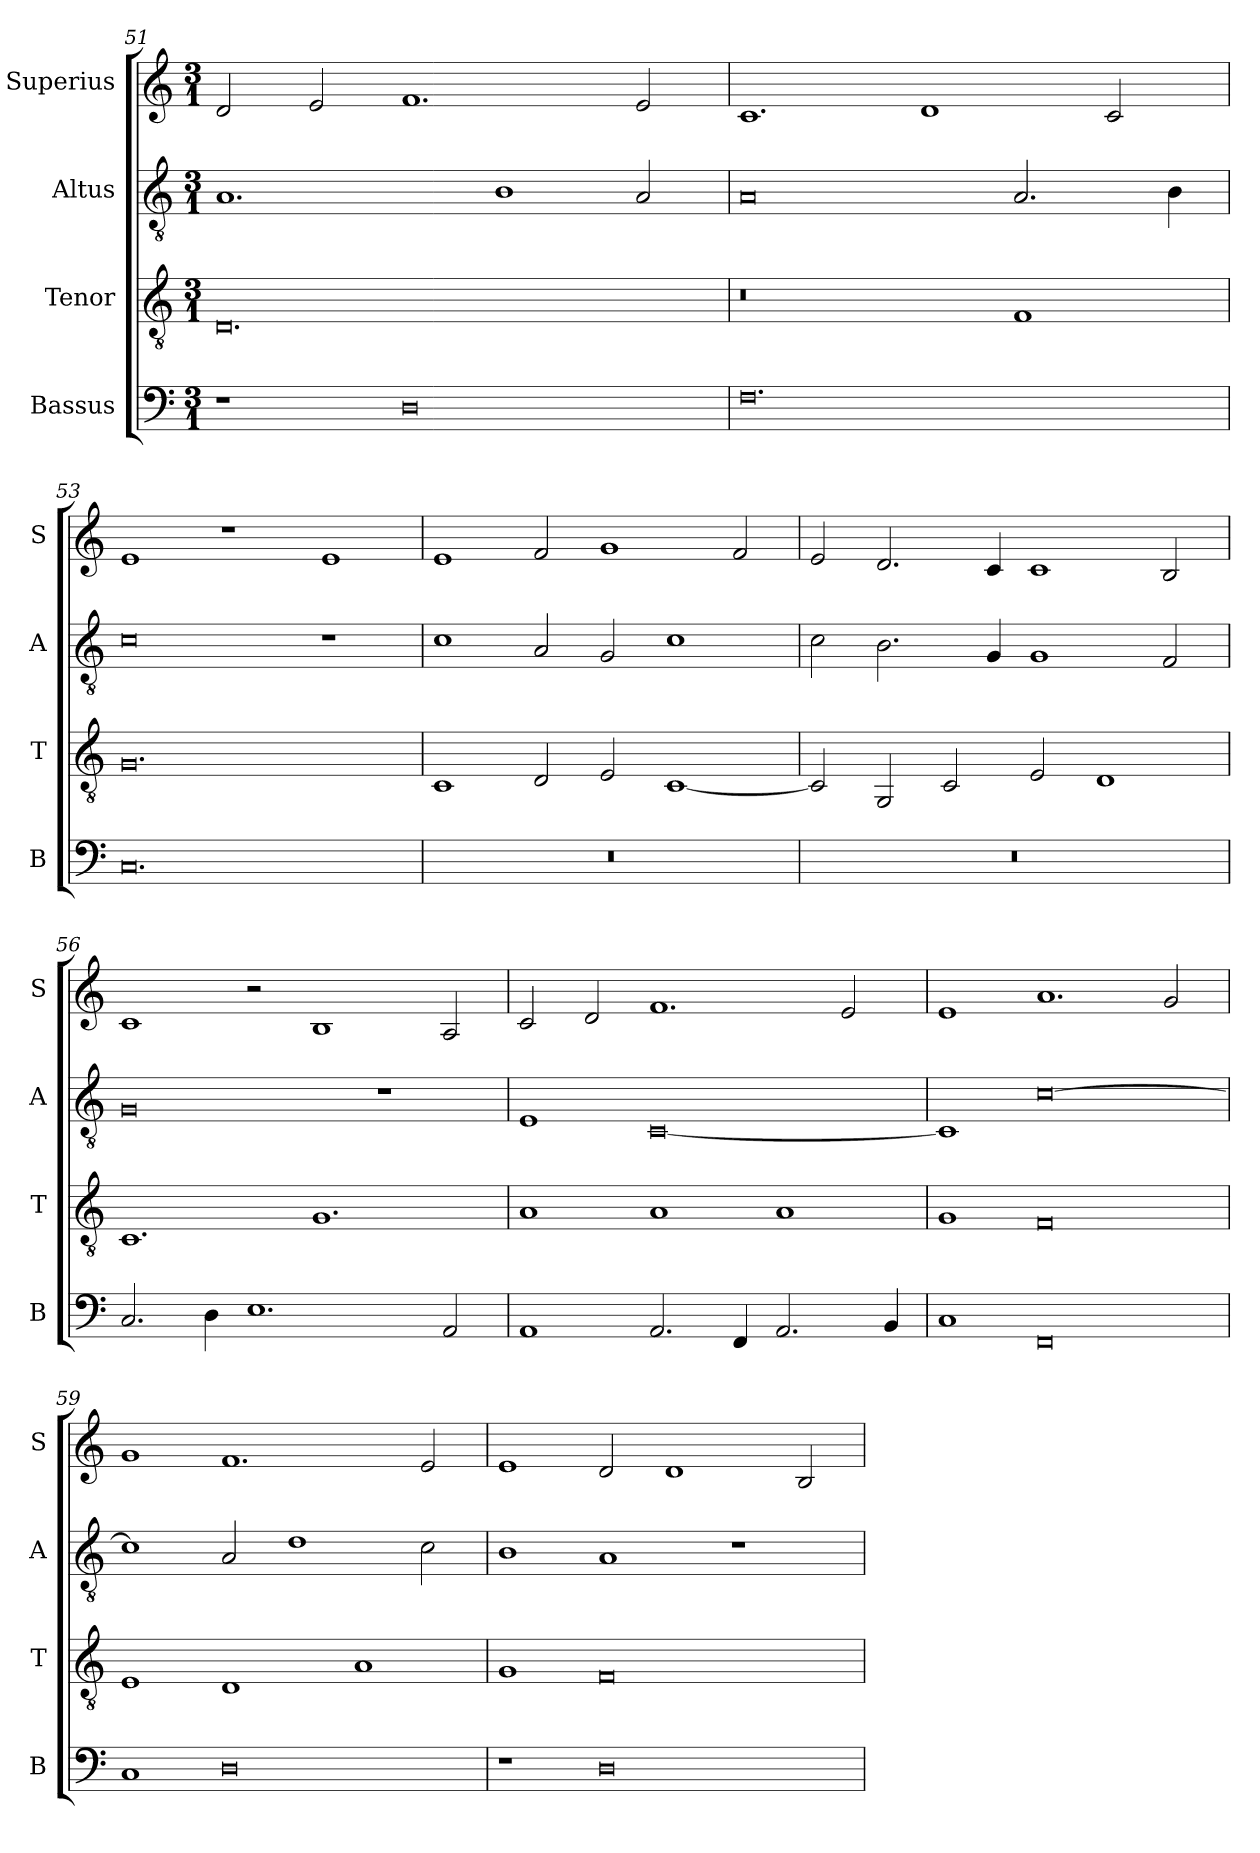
**kern	**kern	**kern	**kern
*part4	*part3	*part2	*part1
*staff4	*staff3	*staff2	*staff1
*I"Bassus	*I"Tenor	*I"Altus	*I"Superius
*I'B	*I'T	*I'A	*I'S
*clefF4	*clefGv2	*clefGv2	*clefG2
*k[]	*k[]	*k[]	*k[]
*M3/1	*M3/1	*M3/1	*M3/1
=51	=51	=51	=51
1r	0.D	1.A	2d/
.	.	.	2e/
0D	.	.	1.f
.	.	1B	.
.	.	2A/	2e/
=52	=52	=52	=52
0.F	0r	0A	1.c
.	.	.	1d
.	1F	2.A/	.
.	.	.	2c/
.	.	4B\	.
=53	=53	=53	=53
0.C	0.G	0c	1e
.	.	.	1r
.	.	1r	1e
=54	=54	=54	=54
0.r	1C	1c	1e
.	2D/	2A/	2f/
.	2E/	2G/	1g
.	[1C	1c	.
.	.	.	2f/
=55	=55	=55	=55
0.r	2C/]	2c\	2e/
.	2GG/	2.B\	2.d/
.	2C/	.	.
.	.	4G/	4c/
.	2E/	1G	1c
.	1D	.	.
.	.	2F/	2B/
=56	=56	=56	=56
2.C/	1.C	0G	1c
4D\	.	.	.
1.E	.	.	2r
.	1.G	.	1B
.	.	1r	.
2AA/	.	.	2A/
=57	=57	=57	=57
1AA	1A	1E	2c/
.	.	.	2d/
2.AA/	1A	[0C	1.f
4FF/	.	.	.
2.AA/	1A	.	.
.	.	.	2e/
4BB/	.	.	.
=58	=58	=58	=58
1C	1G	1C]	1e
0FF	0F	[0c	1.a
.	.	.	2g/
=59	=59	=59	=59
1C	1E	1c]	1g
0D	1D	2A/	1.f
.	.	1d	.
.	1A	.	.
.	.	2c\	2e/
=60	=60	=60	=60
1r	1G	1B	1e
0D	0F	1A	2d/
.	.	.	1d
.	.	1r	.
.	.	.	2B/
=	=	=	=
*-	*-	*-	*-
